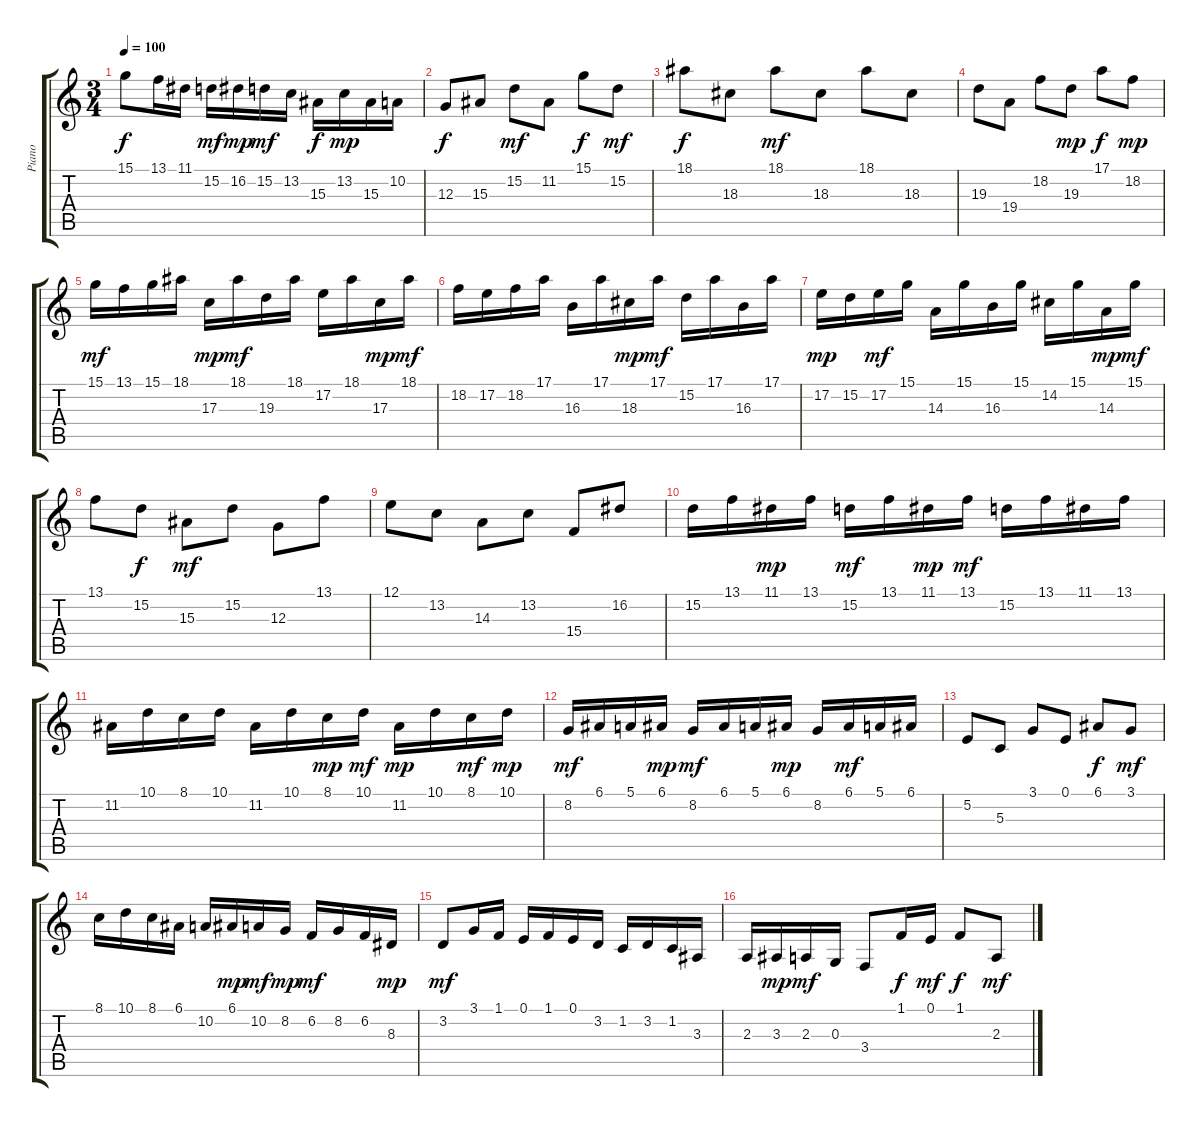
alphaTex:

\track ("Piano" "Piano") {instrument acousticgrandpiano}
\staff {score tabs}
\tuning (E4 B3 G3 D3 A2 E2) {hide}
\ts (3 4)
\tempo 100
\clef g2
\ks c
15.1.8{dy f} 13.1.16 11.1.16 15.2.16{dy mf} 16.2.16{dy mp} 15.2.16{dy mf} 13.2.16 15.3.16{dy f} 13.2.16{dy mp} 15.3.16 10.2.16 |
12.3.8{dy f} 15.3.8 15.2.8{dy mf} 11.2.8 15.1.8{dy f} 15.2.8{dy mf} |
18.1.8{dy f} 18.3.8 18.1.8{dy mf} 18.3.8 18.1.8 18.3.8 |
19.3.8 19.4.8 18.2.8 19.3.8{dy mp} 17.1.8{dy f} 18.2.8{dy mp} |
15.1.16{dy mf} 13.1.16 15.1.16 18.1.16 17.3.16{dy mp} 18.1.16{dy mf} 19.3.16 18.1.16 17.2.16 18.1.16 17.3.16{dy mp} 18.1.16{dy mf} |
18.2.16 17.2.16 18.2.16 17.1.16 16.3.16 17.1.16 18.3.16{dy mp} 17.1.16{dy mf} 15.2.16 17.1.16 16.3.16 17.1.16 |
17.2.16{dy mp} 15.2.16 17.2.16{dy mf} 15.1.16 14.3.16 15.1.16 16.3.16 15.1.16 14.2.16 15.1.16 14.3.16{dy mp} 15.1.16{dy mf} |
13.1.8 15.2.8{dy f} 15.3.8{dy mf} 15.2.8 12.3.8 13.1.8 |
12.1.8 13.2.8 14.3.8 13.2.8 15.4.8 16.2.8 |
15.2.16 13.1.16 11.1.16{dy mp} 13.1.16 15.2.16{dy mf} 13.1.16 11.1.16{dy mp} 13.1.16{dy mf} 15.2.16 13.1.16 11.1.16 13.1.16 |
11.2.16 10.1.16 8.1.16 10.1.16 11.2.16 10.1.16 8.1.16{dy mp} 10.1.16{dy mf} 11.2.16{dy mp} 10.1.16 8.1.16{dy mf} 10.1.16{dy mp} |
8.2.16{dy mf} 6.1.16 5.1.16 6.1.16{dy mp} 8.2.16{dy mf} 6.1.16 5.1.16 6.1.16{dy mp} 8.2.16 6.1.16{dy mf} 5.1.16 6.1.16 |
5.2.8 5.3.8 3.1.8 0.1.8 6.1.8{dy f} 3.1.8{dy mf} |
8.1.16 10.1.16 8.1.16 6.1.16 10.2.16 6.1.16{dy mp} 10.2.16{dy mf} 8.2.16{dy mp} 6.2.16{dy mf} 8.2.16 6.2.16 8.3.16{dy mp} |
3.2.8{dy mf} 3.1.16 1.1.16 0.1.16 1.1.16 0.1.16 3.2.16 1.2.16 3.2.16 1.2.16 3.3.16 |
2.3.16 3.3.16{dy mp} 2.3.16{dy mf} 0.3.16 3.4.8 1.1.16{dy f} 0.1.16{dy mf} 1.1.8{dy f} 2.3.8{dy mf}
